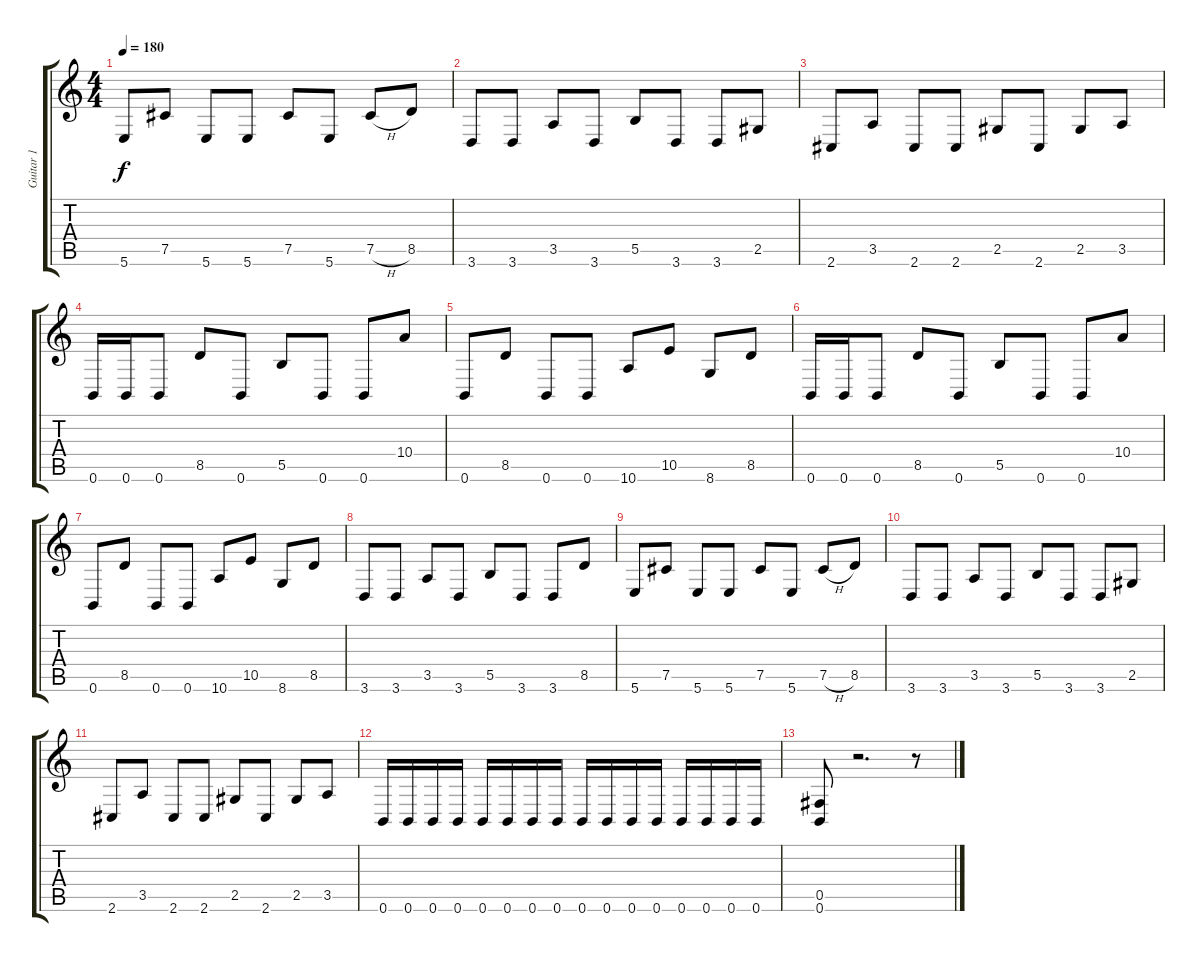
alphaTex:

\track ("Guitar 1" "Guitar 1") {instrument distortionguitar}
\staff {score tabs}
\tuning (Db4 Ab3 E3 B2 Gb2 B1) {hide}
\ts (4 4)
\tempo 180
\clef g2
\ks c
5.6.8{dy f} 7.5.8 5.6.8 5.6.8 7.5.8 5.6.8 7.5{h}.8 8.5.8 |
3.6.8 3.6.8 3.5.8 3.6.8 5.5.8 3.6.8 3.6.8 2.5.8 |
2.6.8 3.5.8 2.6.8 2.6.8 2.5.8 2.6.8 2.5.8 3.5.8 |
0.6.16 0.6.16 0.6.8 8.5.8 0.6.8 5.5.8 0.6.8 0.6.8 10.4.8 |
0.6.8 8.5.8 0.6.8 0.6.8 10.6.8 10.5.8 8.6.8 8.5.8 |
0.6.16 0.6.16 0.6.8 8.5.8 0.6.8 5.5.8 0.6.8 0.6.8 10.4.8 |
0.6.8 8.5.8 0.6.8 0.6.8 10.6.8 10.5.8 8.6.8 8.5.8 |
3.6.8 3.6.8 3.5.8 3.6.8 5.5.8 3.6.8 3.6.8 8.5.8 |
5.6.8 7.5.8 5.6.8 5.6.8 7.5.8 5.6.8 7.5{h}.8 8.5.8 |
3.6.8 3.6.8 3.5.8 3.6.8 5.5.8 3.6.8 3.6.8 2.5.8 |
2.6.8 3.5.8 2.6.8 2.6.8 2.5.8 2.6.8 2.5.8 3.5.8 |
0.6.16 0.6.16 0.6.16 0.6.16 0.6.16 0.6.16 0.6.16 0.6.16 0.6.16 0.6.16 0.6.16 0.6.16 0.6.16 0.6.16 0.6.16 0.6.16 |
(0.5 0.6).8 r.2{d} r.8
